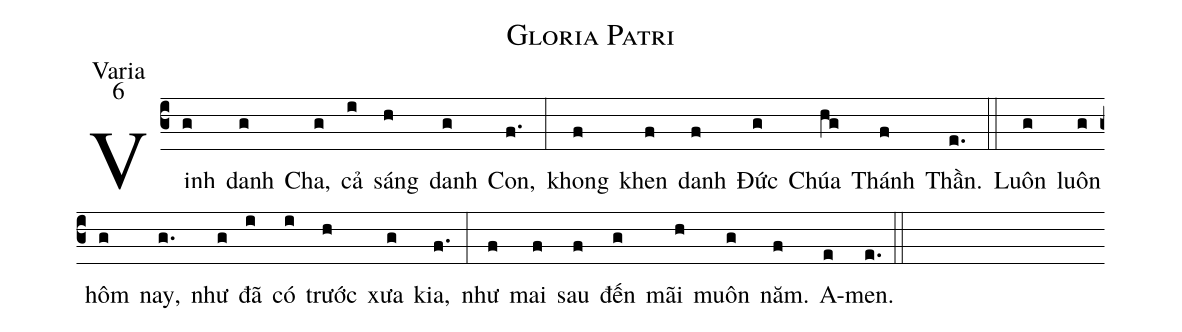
name:Gloria Patri;
office-part:Varia;
mode:6;
%%
(c3)Vinh(g) danh(g) Cha,(g) cả(i) sáng(h) danh(g) Con,(f.) (:) khong(f) khen(f) danh(f) Đức(g) Chúa(hg) Thánh(f) Thần.(e.) (::) Luôn(g) luôn(g) hôm(g) nay,(g.) như(g) đã(i) có(i) trước(h) xưa(g) kia,(f.) (:) như(f) mai(f) sau(f) đến(g) mãi(h) muôn(g) năm.(f) A-(e)men.(e.) (::)
